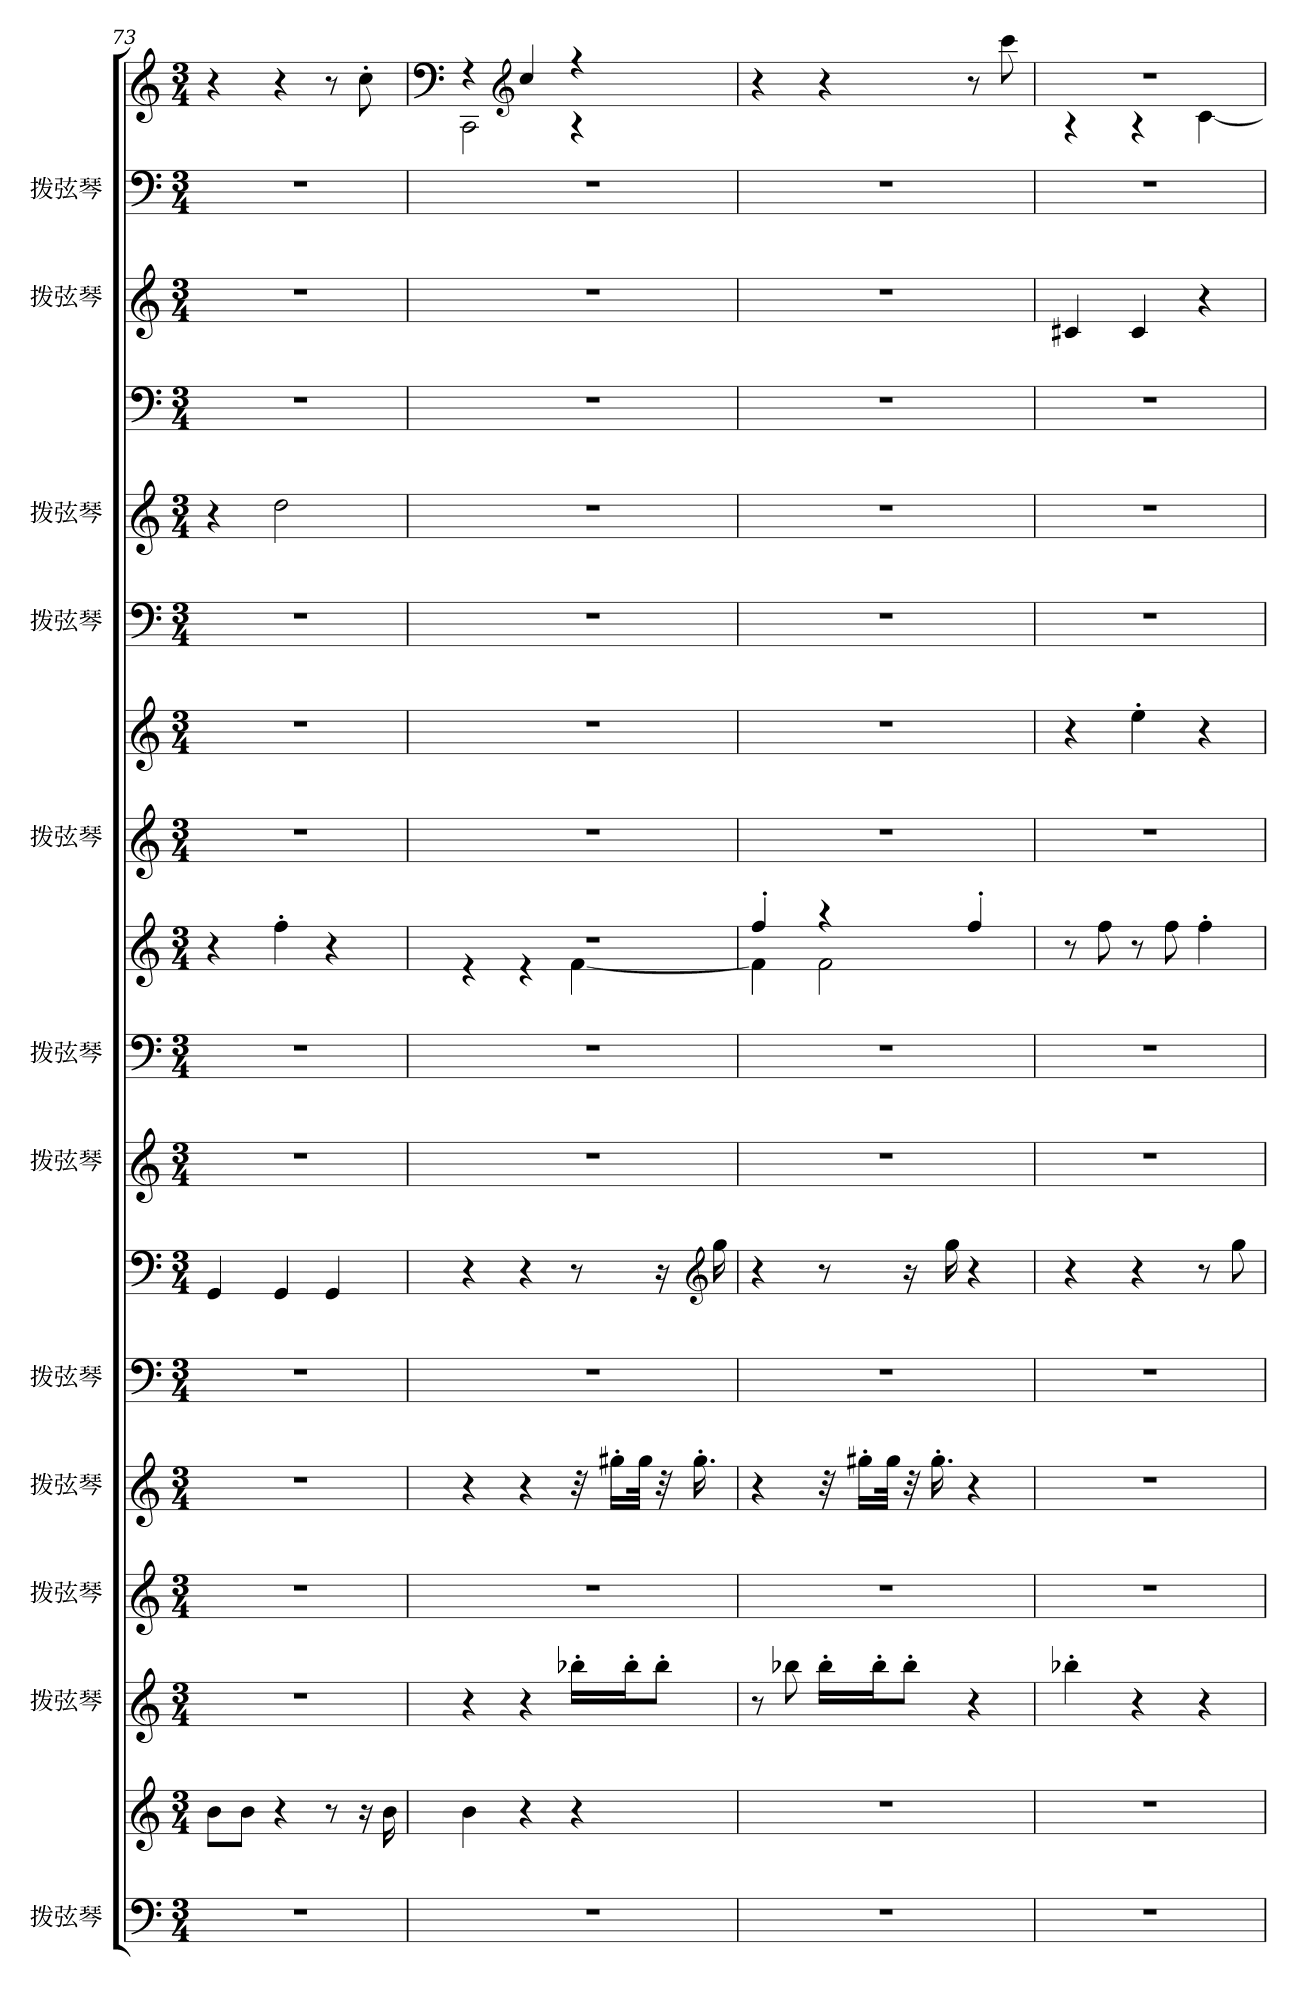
**kern	**kern	**kern	**kern	**kern	**kern	**kern	**kern	**kern	**kern	**kern	**kern	**kern	**kern	**kern	**kern	**kern	**kern
*part12	*part12	*part11	*part10	*part9	*part8	*part8	*part7	*part6	*part6	*part5	*part5	*part4	*part3	*part3	*part2	*part1	*part1
*staff18	*staff17	*staff16	*staff15	*staff14	*staff13	*staff12	*staff11	*staff10	*staff9	*staff8	*staff7	*staff6	*staff5	*staff4	*staff3	*staff2	*staff1
*I"拨弦琴	*	*I"拨弦琴	*I"拨弦琴	*I"拨弦琴	*I"拨弦琴	*	*I"拨弦琴	*I"拨弦琴	*	*I"拨弦琴	*	*I"拨弦琴	*I"拨弦琴	*	*I"拨弦琴	*I"拨弦琴	*
*clefF4	*clefG2	*clefG2	*clefG2	*clefG2	*clefF4	*clefF4	*clefG2	*clefF4	*clefG2	*clefG2	*clefG2	*clefF4	*clefG2	*clefF4	*clefG2	*clefF4	*clefG2
*k[]	*k[]	*k[]	*k[]	*k[]	*k[]	*k[]	*k[]	*k[]	*k[]	*k[]	*k[]	*k[]	*k[]	*k[]	*k[]	*k[]	*k[]
*M3/4	*M3/4	*M3/4	*M3/4	*M3/4	*M3/4	*M3/4	*M3/4	*M3/4	*M3/4	*M3/4	*M3/4	*M3/4	*M3/4	*M3/4	*M3/4	*M3/4	*M3/4
=73	=73	=73	=73	=73	=73	=73	=73	=73	=73	=73	=73	=73	=73	=73	=73	=73	=73
2.r	8b\L	2.r	2.r	2.r	2.r	4GG/	2.r	2.r	4r	2.r	2.r	2.r	4r	2.r	2.r	2.r	4r
.	8b\J	.	.	.	.	.	.	.	.	.	.	.	.	.	.	.	.
.	4r	.	.	.	.	4GG/	.	.	4ff'\	.	.	.	2dd\	.	.	.	4r
.	8r	.	.	.	.	4GG/	.	.	4r	.	.	.	.	.	.	.	8r
.	16r	.	.	.	.	.	.	.	.	.	.	.	.	.	.	.	8cc'\
.	16b\	.	.	.	.	.	.	.	.	.	.	.	.	.	.	.	.
!!LO:PB:g=z
=74	=74	=74	=74	=74	=74	=74	=74	=74	=74	=74	=74	=74	=74	=74	=74	=74	=74
*	*	*	*	*	*	*	*	*	*	*	*	*	*	*	*	*	*clefF4
*	*	*	*	*	*	*	*	*	*^	*	*	*	*	*	*	*	*^
2.r	4b\	4r	2.r	4r	2.r	4r	2.r	2.r	2.r	4r	2.r	2.r	2.r	2.r	2.r	2.r	2.r	4r	2CC\
*	*	*	*	*	*	*	*	*	*	*	*	*	*	*	*	*	*	*clefG2	*
.	4r	4r	.	4r	.	4r	.	.	.	4r	.	.	.	.	.	.	.	4cc/	.
.	4r	16bb-X'\LL	.	32r	.	8r	.	.	.	[4f\	.	.	.	.	.	.	.	4r	4r
.	.	.	.	16gg#X'\LL	.	.	.	.	.	.	.	.	.	.	.	.	.	.	.
.	.	16bb-'\J	.	.	.	.	.	.	.	.	.	.	.	.	.	.	.	.	.
.	.	.	.	32gg#\JJk	.	.	.	.	.	.	.	.	.	.	.	.	.	.	.
.	.	8bb-'\J	.	32r	.	16r	.	.	.	.	.	.	.	.	.	.	.	.	.
.	.	.	.	16.gg#'\	.	.	.	.	.	.	.	.	.	.	.	.	.	.	.
*	*	*	*	*	*	*clefG2	*	*	*	*	*	*	*	*	*	*	*	*	*
.	.	.	.	.	.	16gg\	.	.	.	.	.	.	.	.	.	.	.	.	.
*	*	*	*	*	*	*	*	*	*	*	*	*	*	*	*	*	*	*v	*v
=75	=75	=75	=75	=75	=75	=75	=75	=75	=75	=75	=75	=75	=75	=75	=75	=75	=75	=75
2.r	2.r	8r	2.r	4r	2.r	4r	2.r	2.r	4ff'/	4f\]	2.r	2.r	2.r	2.r	2.r	2.r	2.r	4r
.	.	8bb-X\	.	.	.	.	.	.	.	.	.	.	.	.	.	.	.	.
.	.	16bb-'\LL	.	32r	.	8r	.	.	4r	2f\	.	.	.	.	.	.	.	4r
.	.	.	.	16gg#X'\LL	.	.	.	.	.	.	.	.	.	.	.	.	.	.
.	.	16bb-'\J	.	.	.	.	.	.	.	.	.	.	.	.	.	.	.	.
.	.	.	.	32gg#\JJk	.	.	.	.	.	.	.	.	.	.	.	.	.	.
.	.	8bb-'\J	.	32r	.	16r	.	.	.	.	.	.	.	.	.	.	.	.
.	.	.	.	16.gg#'\	.	.	.	.	.	.	.	.	.	.	.	.	.	.
.	.	.	.	.	.	16gg\	.	.	.	.	.	.	.	.	.	.	.	.
.	.	4r	.	4r	.	4r	.	.	4ff'/	.	.	.	.	.	.	.	.	8r
.	.	.	.	.	.	.	.	.	.	.	.	.	.	.	.	.	.	8ccc\
*	*	*	*	*	*	*	*	*	*v	*v	*	*	*	*	*	*	*	*
=76	=76	=76	=76	=76	=76	=76	=76	=76	=76	=76	=76	=76	=76	=76	=76	=76	=76
*	*	*	*	*	*	*	*	*	*	*	*	*	*	*	*	*	*^
2.r	2.r	4bb-X'\	2.r	2.r	2.r	4r	2.r	2.r	8r	2.r	4r	2.r	2.r	2.r	4c#X/	2.r	2.r	4r
.	.	.	.	.	.	.	.	.	8ff\	.	.	.	.	.	.	.	.	.
.	.	4r	.	.	.	4r	.	.	8r	.	4ee'\	.	.	.	4c#/	.	.	4r
.	.	.	.	.	.	.	.	.	8ff\	.	.	.	.	.	.	.	.	.
.	.	4r	.	.	.	8r	.	.	4ff'\	.	4r	.	.	.	4r	.	.	[4c\
.	.	.	.	.	.	8gg\	.	.	.	.	.	.	.	.	.	.	.	.
*	*	*	*	*	*	*	*	*	*	*	*	*	*	*	*	*	*v	*v
=	=	=	=	=	=	=	=	=	=	=	=	=	=	=	=	=	=
*-	*-	*-	*-	*-	*-	*-	*-	*-	*-	*-	*-	*-	*-	*-	*-	*-	*-
